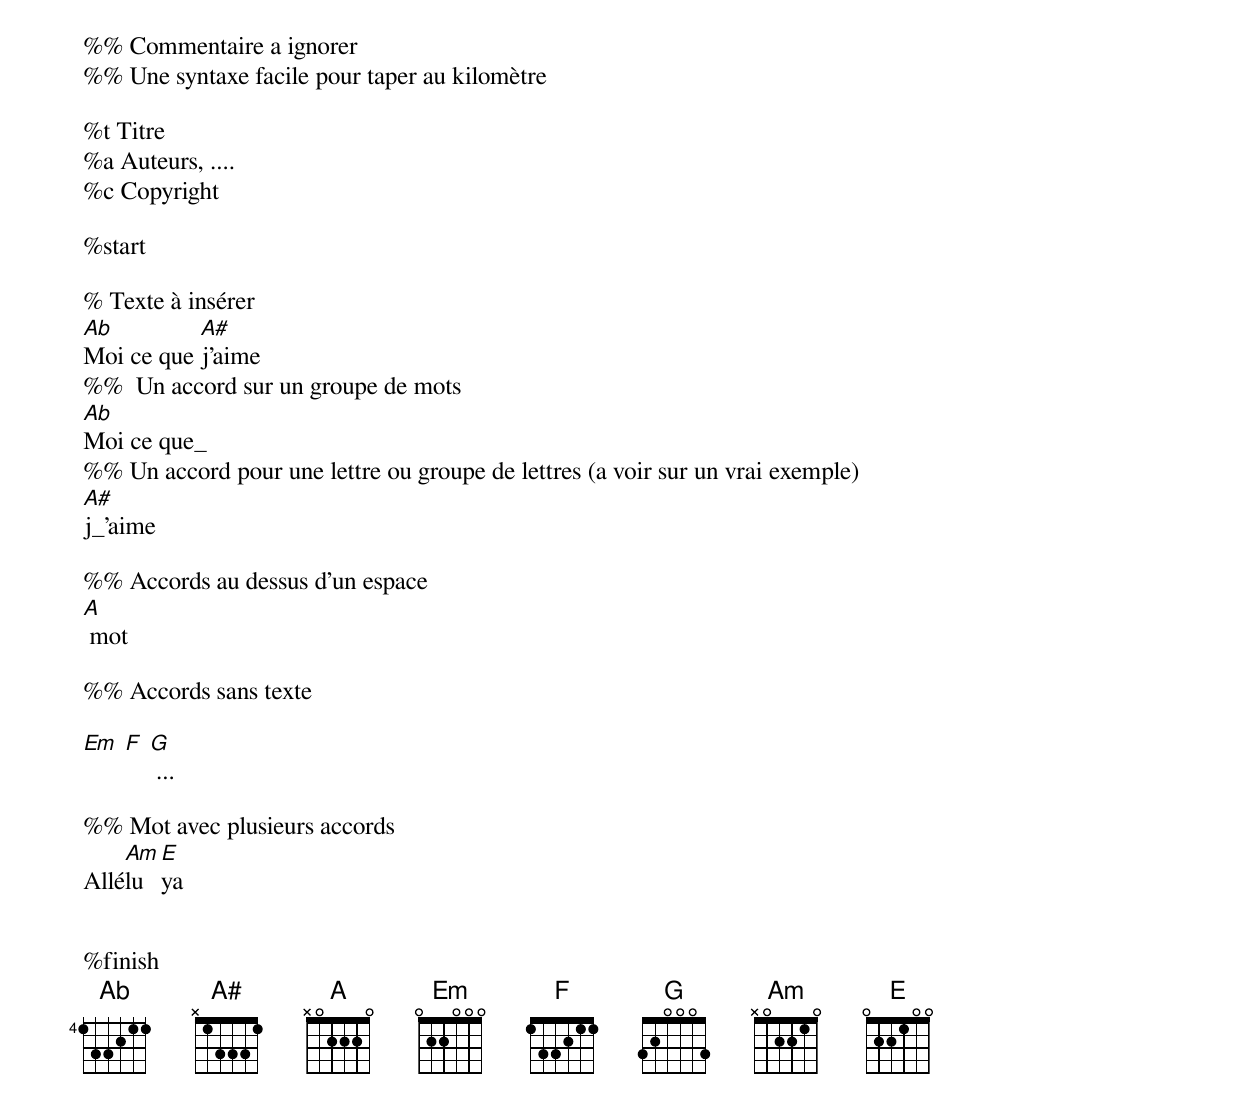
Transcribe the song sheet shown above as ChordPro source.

%% Commentaire a ignorer
%% Une syntaxe facile pour taper au kilomètre

%t Titre
%a Auteurs, ....
%c Copyright

%start

% Texte à insérer
[Ab]Moi ce que [A#]j'aime
%%  Un accord sur un groupe de mots
[Ab]Moi ce que_
%% Un accord pour une lettre ou groupe de lettres (a voir sur un vrai exemple)
[A#]j_'aime

%% Accords au dessus d'un espace
[A] mot

%% Accords sans texte

[Em] [F] [G] ...

%% Mot avec plusieurs accords
Allé[Am]lu[E]ya


%finish
